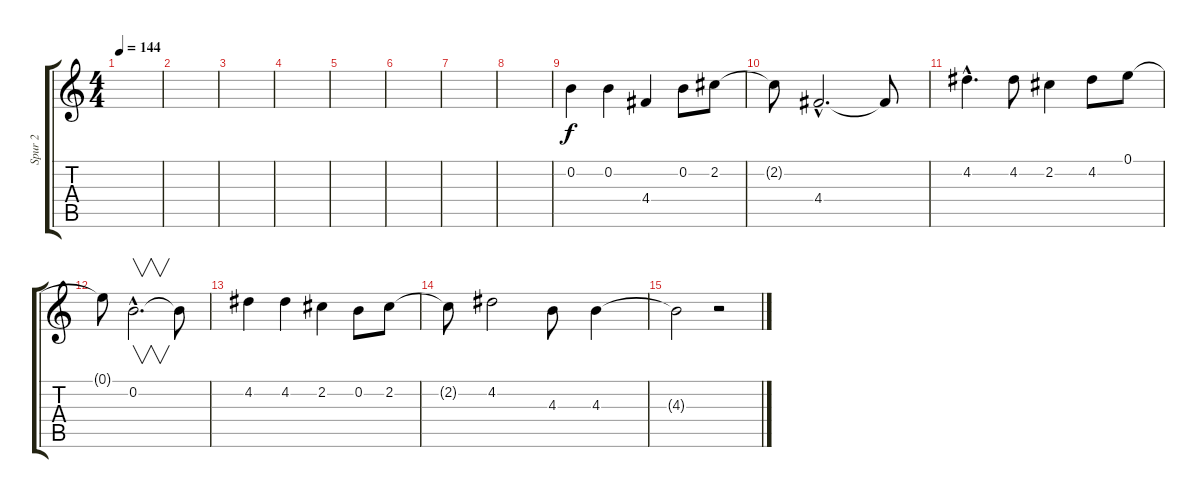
\track ("Spur 2" "Spur 2") {instrument distortionguitar}
\staff {score tabs}
\tuning (E4 B3 G3 D3 A2 E2) {hide}
\ts (4 4)
\tempo 144
\clef g2
\ks c
|
|
|
|
|
|
|
|
0.2.4 0.2.4 4.4.4 0.2.8 2.2.8 |
2.2{t}.8 4.4{hac}.2{d} 4.4{t}.8 |
4.2{hac}.4{d} 4.2.8 2.2.4 4.2.8 0.1.8 |
0.1{t}.8 0.2{hac}.2{v d} 0.2{t}.8 |
4.2.4 4.2.4 2.2.4 0.2.8 2.2.8 |
2.2{t}.8 4.2.2 4.3.8 4.3.4 |
4.3{t}.2 r.2
